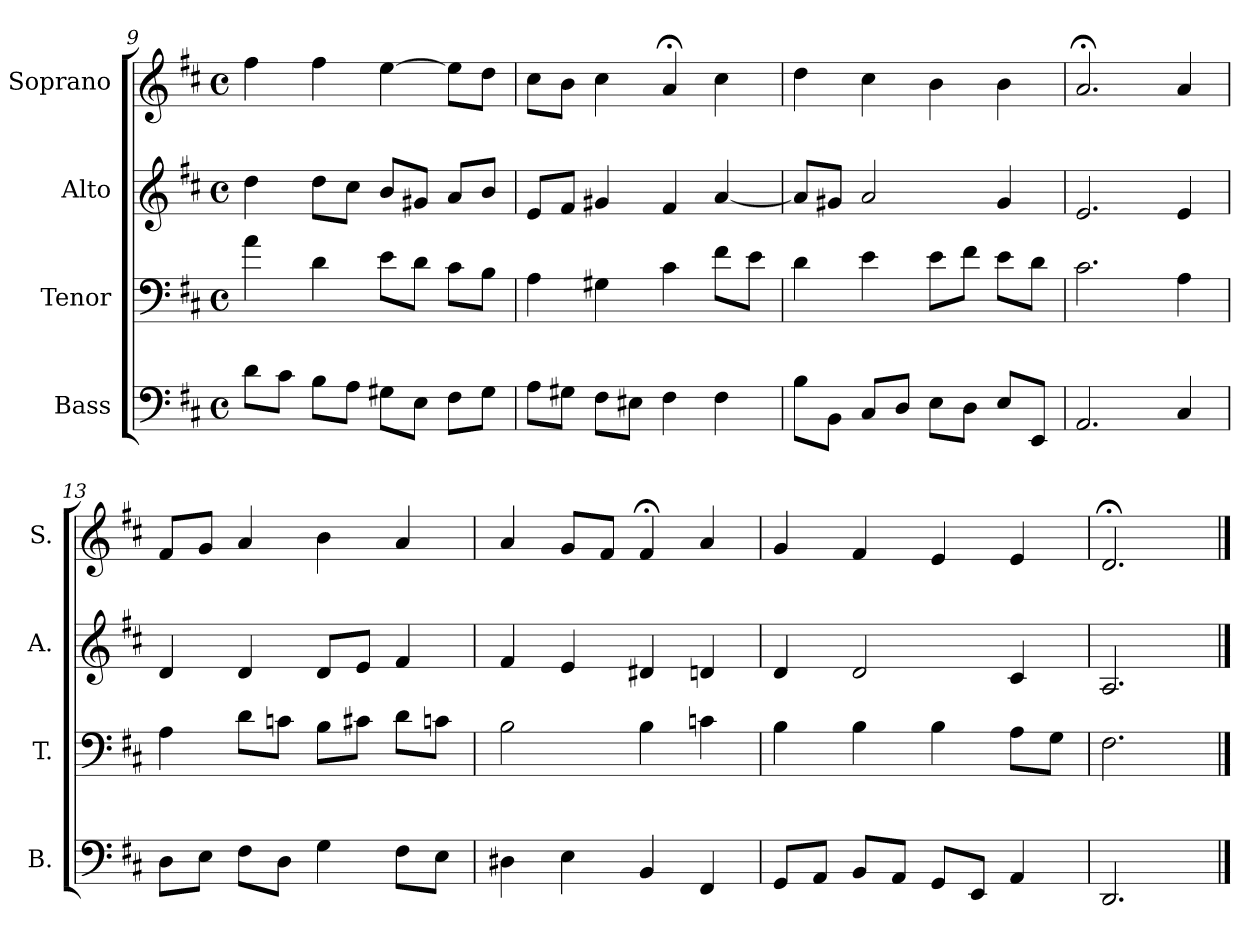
**kern	**kern	**kern	**kern
*part4	*part3	*part2	*part1
*staff4	*staff3	*staff2	*staff1
*I"Bass	*I"Tenor	*I"Alto	*I"Soprano
*I'B.	*I'T.	*I'A.	*I'S.
*clefF4	*clefF4	*clefG2	*clefG2
*k[f#c#]	*k[f#c#]	*k[f#c#]	*k[f#c#]
*D:	*D:	*D:	*D:
*M4/4	*M4/4	*M4/4	*M4/4
*met(c)	*met(c)	*met(c)	*met(c)
=9	=9	=9	=9
8d\L	4a\	4dd\	4ff#\
8c#\J	.	.	.
8B\L	4d\	8dd\L	4ff#\
8A\J	.	8cc#\J	.
8G#X\L	8e\L	8b/L	[4ee\
8E\J	8d\J	8g#X/J	.
8F#\L	8c#\L	8a/L	8ee\L]
8G#\J	8B\J	8b/J	8dd\J
=10	=10	=10	=10
8A\L	4A\	8e/L	8cc#\L
8G#X\J	.	8f#/J	8b\J
8F#\L	4G#X\	4g#X/	4cc#\
8E#X\J	.	.	.
4F#\	4c#\	4f#/	4a;</
4F#\	8f#\L	[4a/	4cc#\
.	8e\J	.	.
!!LO:LB:g=z
=11	=11	=11	=11
8B\L	4d\	8a/L]	4dd\
8BB\J	.	8g#X/J	.
8C#/L	4e\	2a/	4cc#\
8D/J	.	.	.
8E\L	8e\L	.	4b\
8D\J	8f#\J	.	.
8E/L	8e\L	4g#/	4b\
8EE/J	8d\J	.	.
=12	=12	=12	=12
2.AA/	2.c#\	2.e/	2.a;</
4C#/	4A\	4e/	4a/
=13	=13	=13	=13
8D\L	4A\	4d/	8f#/L
8E\J	.	.	8g/J
8F#\L	8d\L	4d/	4a/
8D\J	8cn\J	.	.
4G\	8B\L	8d/L	4b\
.	8c#X\J	8e/J	.
8F#\L	8d\L	4f#/	4a/
8E\J	8cn\J	.	.
=14	=14	=14	=14
4D#X\	2B\	4f#/	4a/
4E\	.	4e/	8g/L
.	.	.	8f#/J
4BB/	4B\	4d#X/	4f#;</
4FF#/	4cn\	4dn/	4a/
=15	=15	=15	=15
8GG/L	4B\	4d/	4g/
8AA/J	.	.	.
8BB/L	4B\	2d/	4f#/
8AA/J	.	.	.
8GG/L	4B\	.	4e/
8EE/J	.	.	.
4AA/	8A\L	4c#/	4e/
.	8G\J	.	.
=16	=16	=16	=16
2.DD/	2.F#\	2.A/	2.d;</
==	==	==	==
*-	*-	*-	*-
